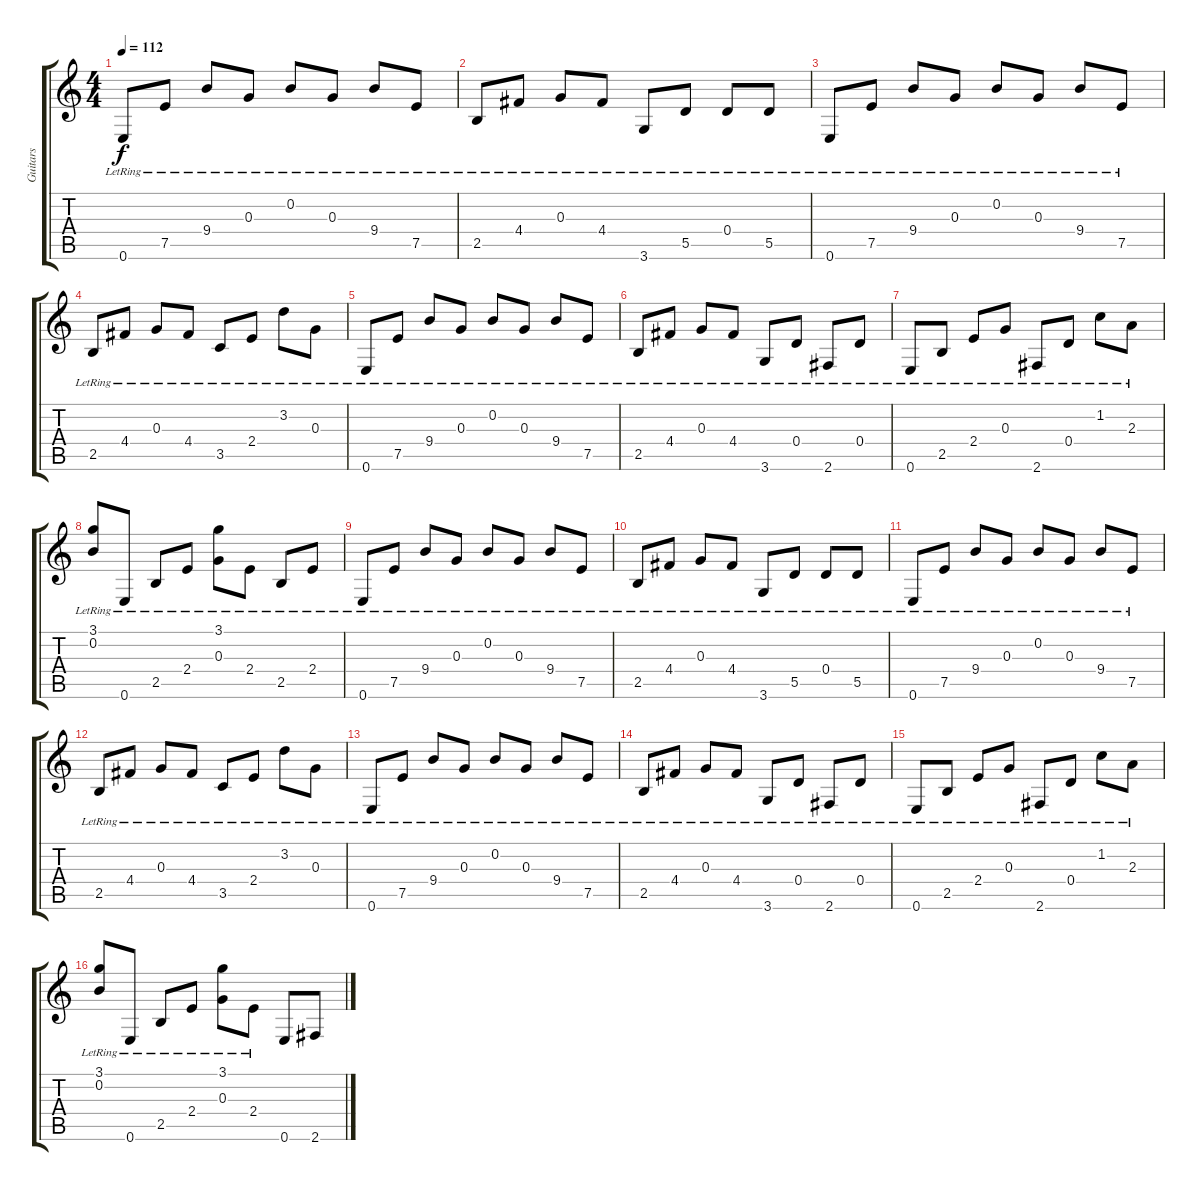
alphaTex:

\track ("Guitars" "Guitars") {instrument distortionguitar}
\staff {score tabs}
\tuning (E4 B3 G3 D3 A2 E2) {hide}
\ts (4 4)
\tempo 112
\clef g2
\ks c
0.6{lr}.8{dy f volume 8} 7.5{lr}.8 9.4{lr}.8 0.3{lr}.8 0.2{lr}.8 0.3{lr}.8 9.4{lr}.8 7.5{lr}.8 |
2.5{lr}.8 4.4{lr}.8 0.3{lr}.8 4.4{lr}.8 3.6{lr}.8 5.5{lr}.8 0.4{lr}.8 5.5{lr}.8 |
0.6{lr}.8 7.5{lr}.8 9.4{lr}.8 0.3{lr}.8 0.2{lr}.8 0.3{lr}.8 9.4{lr}.8 7.5{lr}.8 |
2.5{lr}.8 4.4{lr}.8 0.3{lr}.8 4.4{lr}.8 3.5{lr}.8 2.4{lr}.8 3.2{lr}.8 0.3{lr}.8 |
0.6{lr}.8 7.5{lr}.8 9.4{lr}.8 0.3{lr}.8 0.2{lr}.8 0.3{lr}.8 9.4{lr}.8 7.5{lr}.8 |
2.5{lr}.8 4.4{lr}.8 0.3{lr}.8 4.4{lr}.8 3.6{lr}.8 0.4{lr}.8 2.6{lr}.8 0.4{lr}.8 |
0.6{lr}.8 2.5{lr}.8 2.4{lr}.8 0.3{lr}.8 2.6{lr}.8 0.4{lr}.8 1.2{lr}.8 2.3{lr}.8 |
(3.1{lr} 0.2{lr}).8 0.6{lr}.8 2.5{lr}.8 2.4{lr}.8 (3.1{lr} 0.3{lr}).8 2.4{lr}.8 2.5{lr}.8 2.4{lr}.8 |
0.6{lr}.8{volume 8} 7.5{lr}.8 9.4{lr}.8 0.3{lr}.8 0.2{lr}.8 0.3{lr}.8 9.4{lr}.8 7.5{lr}.8 |
2.5{lr}.8 4.4{lr}.8 0.3{lr}.8 4.4{lr}.8 3.6{lr}.8 5.5{lr}.8 0.4{lr}.8 5.5{lr}.8 |
0.6{lr}.8 7.5{lr}.8 9.4{lr}.8 0.3{lr}.8 0.2{lr}.8 0.3{lr}.8 9.4{lr}.8 7.5{lr}.8 |
2.5{lr}.8 4.4{lr}.8 0.3{lr}.8 4.4{lr}.8 3.5{lr}.8 2.4{lr}.8 3.2{lr}.8 0.3{lr}.8 |
0.6{lr}.8 7.5{lr}.8 9.4{lr}.8 0.3{lr}.8 0.2{lr}.8 0.3{lr}.8 9.4{lr}.8 7.5{lr}.8 |
2.5{lr}.8 4.4{lr}.8 0.3{lr}.8 4.4{lr}.8 3.6{lr}.8 0.4{lr}.8 2.6{lr}.8 0.4{lr}.8 |
0.6{lr}.8 2.5{lr}.8 2.4{lr}.8 0.3{lr}.8 2.6{lr}.8 0.4{lr}.8 1.2{lr}.8 2.3{lr}.8 |
(3.1{lr} 0.2{lr}).8 0.6{lr}.8 2.5{lr}.8 2.4{lr}.8 (3.1{lr} 0.3{lr}).8 2.4{lr}.8 0.6.8 2.6.8
